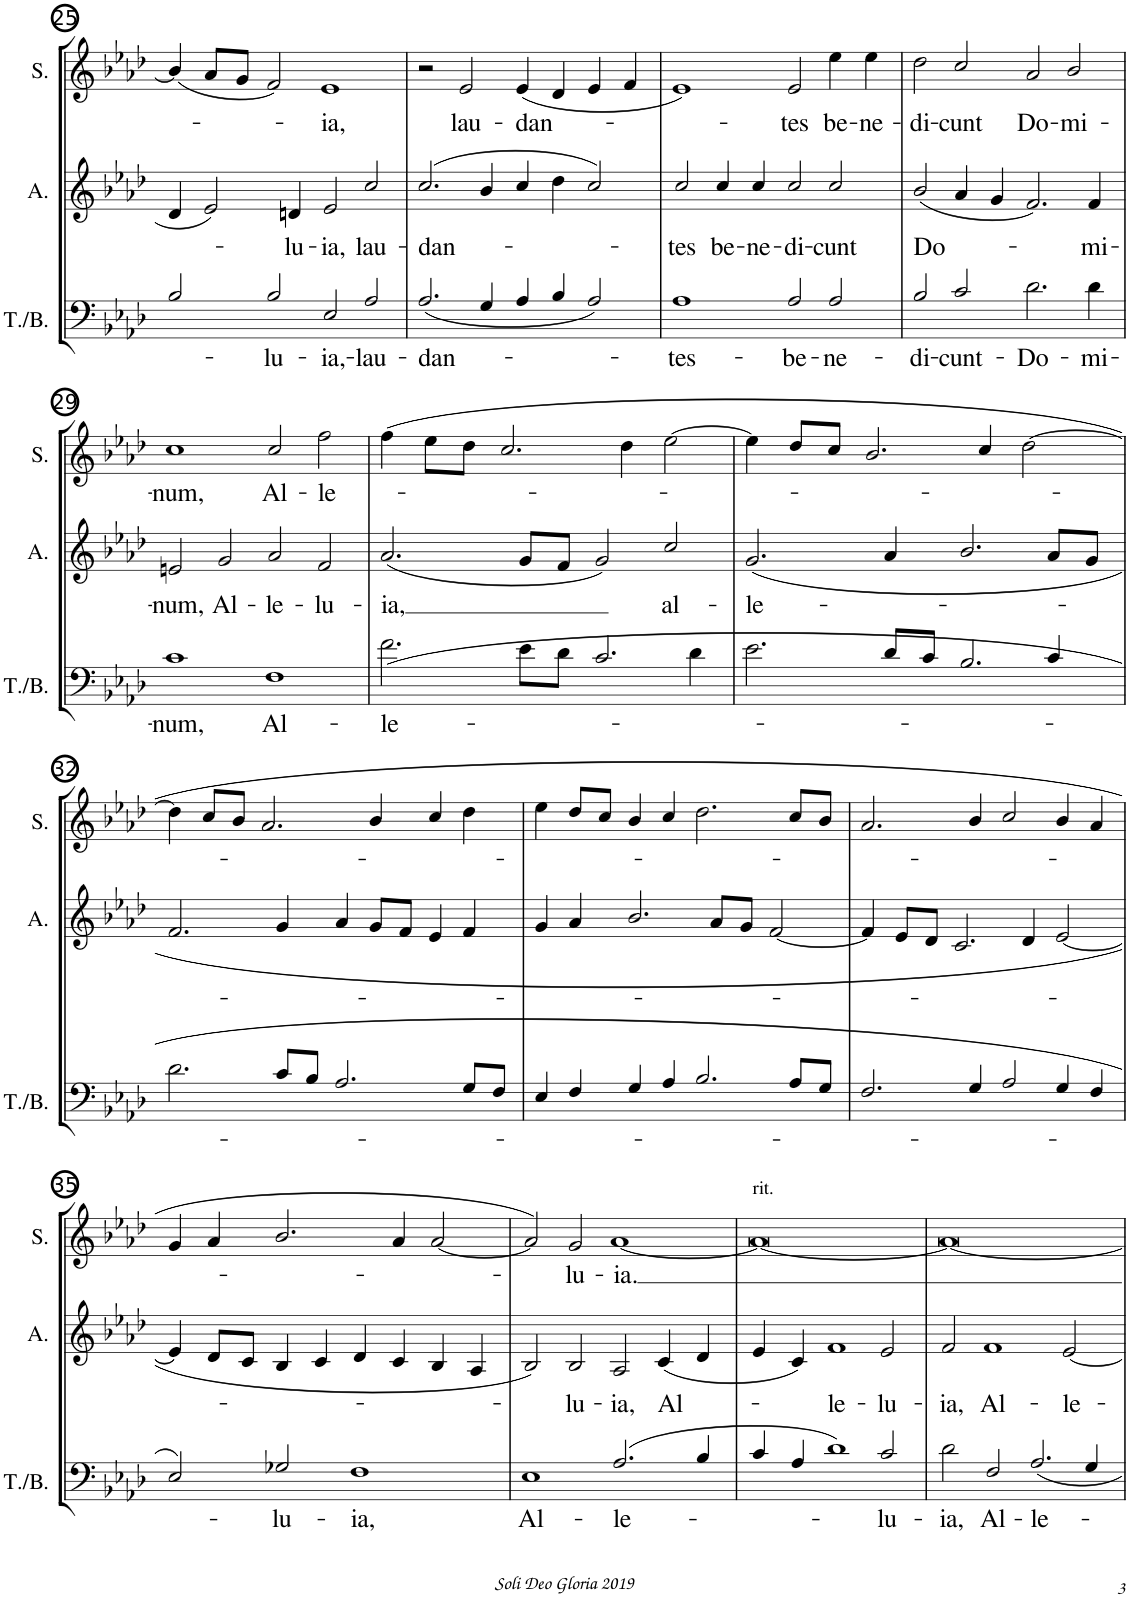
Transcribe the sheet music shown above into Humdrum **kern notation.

**kern	**text	**kern	**text	**kern	**text
*part3	*part3	*part2	*part2	*part1	*part1
*staff3	*staff3	*staff2	*staff2	*staff1	*staff1
*I"Basses	*	*I"Alto	*	*I"Soprano	*
*	*	*I'A.	*	*I'S.	*
!!LO:PB:g=z
*clefF4	*	*clefG2	*	*clefG2	*
*k[b-e-a-d-]	*	*k[b-e-a-d-]	*	*k[b-e-a-d-]	*
*	*	*A-:	*	*A-:	*
*M4/2	*	*M4/2	*	*M4/2	*
=25	=25	=25	=25	=25	=25
2B-/	.	4d-/	.	(4b-/]	.
.	.	2e-/	.	8a-/L	.
.	.	.	.	8g/J	.
!	!LO:LY:b	!	!	!	!
2B-/	-lu-	.	.	2f/)	.
!	!	!	!LO:LY:b	!	!
.	.	4dn/	-lu-	.	.
!	!LO:LY:b	!	!LO:LY:b	!	!LO:LY:b
2E-/	-ia,-	2e-/	-ia,	1e-	-ia,
!	!LO:LY:b	!	!LO:LY:b	!	!
2A-/	-lau-	2cc/	lau-	.	.
=26	=26	=26	=26	=26	=26
!	!LO:LY:b	!	!LO:LY:b	!	!
(2.A-/	-dan-	(2.cc/	-dan-	2r	.
!	!	!	!	!	!LO:LY:b
.	.	.	.	2e-/	lau-
4G/	.	4b-/	.	.	.
!	!	!	!	!	!LO:LY:b
4A-/	.	4cc/	.	(4e-/	-dan-
4B-/	.	4dd-\	.	4d-/	.
2A-/)	.	2cc/)	.	4e-/	.
.	.	.	.	4f/	.
=27	=27	=27	=27	=27	=27
!	!LO:LY:b	!	!LO:LY:b	!	!
1A-	-tes-	2cc/	-tes	1e-)	.
!	!	!	!LO:LY:b	!	!
.	.	4cc/	be-	.	.
!	!	!	!LO:LY:b	!	!
.	.	4cc/	-ne-	.	.
!	!LO:LY:b	!	!LO:LY:b	!	!LO:LY:b
2A-/	-be-	2cc/	-di-	2e-/	-tes
!	!LO:LY:b	!	!LO:LY:b	!	!LO:LY:b
2A-/	-ne-	2cc/	-cunt	4ee-\	be-
!	!	!	!	!	!LO:LY:b
.	.	.	.	4ee-\	-ne-
=28	=28	=28	=28	=28	=28
!	!LO:LY:b	!	!LO:LY:b	!	!LO:LY:b
2B-/	-di-	(2b-/	Do-	2dd-\	-di-
!	!LO:LY:b	!	!	!	!LO:LY:b
2c/	-cunt-	4a-/	.	2cc/	-cunt
.	.	4g/	.	.	.
!	!LO:LY:b	!	!	!	!LO:LY:b
2.d-\	-Do-	2.f/)	.	2a-/	Do-
!	!	!	!	!	!LO:LY:b
.	.	.	.	2b-/	-mi-
!	!LO:LY:b	!	!LO:LY:b	!	!
4d-\	-mi-	4f/	-mi-	.	.
!!LO:LB:g=z
=29	=29	=29	=29	=29	=29
!	!LO:LY:b	!	!LO:LY:b	!	!LO:LY:b
1c	-num,	2en/	-num,	1cc	-num,
!	!	!	!LO:LY:b	!	!
.	.	2g/	Al-	.	.
!	!LO:LY:b	!	!LO:LY:b	!	!LO:LY:b
1F	Al-	2a-/	-le-	2cc/	Al-
!	!	!	!LO:LY:b	!	!LO:LY:b
.	.	2f/	-lu-	2ff\	-le-
=30	=30	=30	=30	=30	=30
!	!LO:LY:b	!	!LO:LY:b	!	!
(2.f\	-le-	(2.a-/	-ia,	(4ff\	.
.	.	.	.	8ee-\L	.
.	.	.	.	8dd-\J	.
.	.	.	.	2.cc/	.
8e-\L	.	8g/L	.	.	.
8d-\J	.	8f/J	.	.	.
2.c/	.	2g/)	.	.	.
.	.	.	.	4dd-\	.
!	!	!	!LO:LY:b	!	!
.	.	2cc/	al-	[2ee-\	.
4d-\	.	.	.	.	.
=31	=31	=31	=31	=31	=31
!	!	!	!LO:LY:b	!	!
2.e-\	.	(2.g/	-le-	4ee-\]	.
.	.	.	.	8dd-/L	.
.	.	.	.	8cc/J	.
.	.	.	.	2.b-/	.
8d-/L	.	4a-/	.	.	.
8c/J	.	.	.	.	.
2.B-/	.	2.b-/	.	.	.
.	.	.	.	4cc/	.
.	.	.	.	[2dd-\	.
4c/	.	8a-/L	.	.	.
.	.	8g/J	.	.	.
!!LO:LB:g=z
=32	=32	=32	=32	=32	=32
2.d-\	.	2.f/	.	4dd-\]	.
.	.	.	.	8cc/L	.
.	.	.	.	8b-/J	.
.	.	.	.	2.a-/	.
8c/L	.	4g/	.	.	.
8B-/J	.	.	.	.	.
2.A-/	.	4a-/	.	.	.
.	.	8g/L	.	4b-/	.
.	.	8f/J	.	.	.
.	.	4e-/	.	4cc/	.
8G/L	.	4f/	.	4dd-\	.
8F/J	.	.	.	.	.
=33	=33	=33	=33	=33	=33
4E-/	.	4g/	.	4ee-\	.
4F/	.	4a-/	.	8dd-/L	.
.	.	.	.	8cc/J	.
4G/	.	2.b-/	.	4b-/	.
4A-/	.	.	.	4cc/	.
2.B-/	.	.	.	2.dd-\	.
.	.	8a-/L	.	.	.
.	.	8g/J	.	.	.
.	.	[2f/	.	.	.
8A-/L	.	.	.	8cc/L	.
8G/J	.	.	.	8b-/J	.
=34	=34	=34	=34	=34	=34
2.F/	.	4f/]	.	2.a-/	.
.	.	8e-/L	.	.	.
.	.	8d-/J	.	.	.
.	.	2.c/	.	.	.
4G/	.	.	.	4b-/	.
2A-/	.	.	.	2cc/	.
.	.	4d-/	.	.	.
4G/	.	[2e-/	.	4b-/	.
4F/	.	.	.	4a-/	.
!!LO:LB:g=z
=35	=35	=35	=35	=35	=35
2E-/)	.	4e-/]	.	4g/	.
.	.	8d-/L	.	4a-/	.
.	.	8c/J	.	.	.
!	!LO:LY:b	!	!	!	!
2G-X/	-lu-	4B-/	.	2.b-/	.
.	.	4c/	.	.	.
!	!LO:LY:b	!	!	!	!
1F	-ia,	4d-/	.	.	.
.	.	4c/	.	4a-/	.
.	.	4B-/	.	[2a-/	.
.	.	4A-/	.	.	.
=36	=36	=36	=36	=36	=36
!	!LO:LY:b	!	!	!	!
1E-	Al-	2B-/)	.	2a-/])	.
!	!	!	!LO:LY:b	!	!LO:LY:b
.	.	2B-/	-lu-	2g/	-lu-
!	!LO:LY:b	!	!LO:LY:b	!	!LO:LY:b
(2.A-/	-le-	2A-/	-ia,	[1a-	-ia.
!	!	!	!LO:LY:b	!	!
.	.	(4c/	Al-	.	.
4B-/	.	4d-/	.	.	.
=37	=37	=37	=37	=37	=37
!	!	!	!	!LO:TX:a:t=rit.	!
4c/	.	4e-/	.	0a-_	.
4A-/	.	4c/)	.	.	.
!	!	!	!LO:LY:b	!	!
1d-)	.	1f	-le-	.	.
!	!LO:LY:b	!	!LO:LY:b	!	!
2c/	-lu-	2e-/	-lu-	.	.
=38	=38	=38	=38	=38	=38
!	!LO:LY:b	!	!LO:LY:b	!	!
2d-\	-ia,	2f/	-ia,	0a-_	.
!	!LO:LY:b	!	!LO:LY:b	!	!
2F/	Al-	1f	Al-	.	.
!	!LO:LY:b	!	!	!	!
2.A-/	-le-	.	.	.	.
!	!	!	!LO:LY:b	!	!
.	.	[2e-/	-le-	.	.
4G/	.	.	.	.	.
=	=	=	=	=	=
*-	*-	*-	*-	*-	*-
